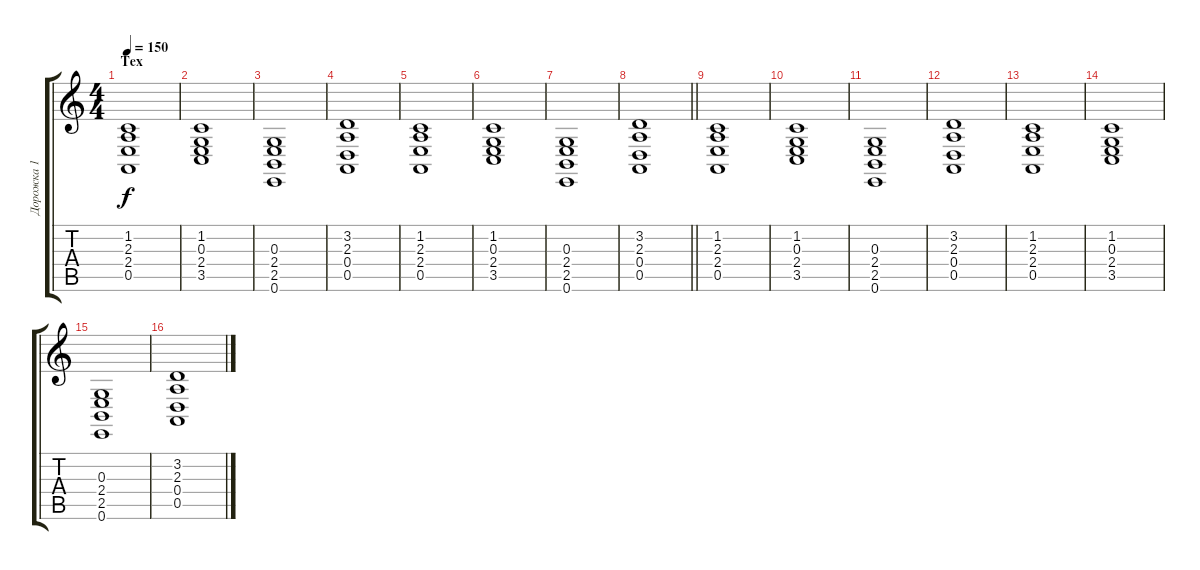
\track ("Дорожка 1" "Дорожка 1") {instrument synthstrings1}
\staff {score tabs}
\tuning (E4 B3 G3 D3 A2 E2) {hide}
\ts (4 4)
\section ("" "Тех ")
\tempo 150
\clef g2
\ks c
(1.2 2.3 2.4 0.5).1{dy f} |
(1.2 0.3 2.4 3.5).1 |
(0.3 2.4 2.5 0.6).1 |
(3.2 2.3 0.4 0.5).1 |
(1.2 2.3 2.4 0.5).1 |
(1.2 0.3 2.4 3.5).1 |
(0.3 2.4 2.5 0.6).1 |
\barLineRight lightlight
(3.2 2.3 0.4 0.5).1 |
(1.2 2.3 2.4 0.5).1 |
(1.2 0.3 2.4 3.5).1 |
(0.3 2.4 2.5 0.6).1 |
(3.2 2.3 0.4 0.5).1 |
(1.2 2.3 2.4 0.5).1 |
(1.2 0.3 2.4 3.5).1 |
(0.3 2.4 2.5 0.6).1 |
(3.2 2.3 0.4 0.5).1
